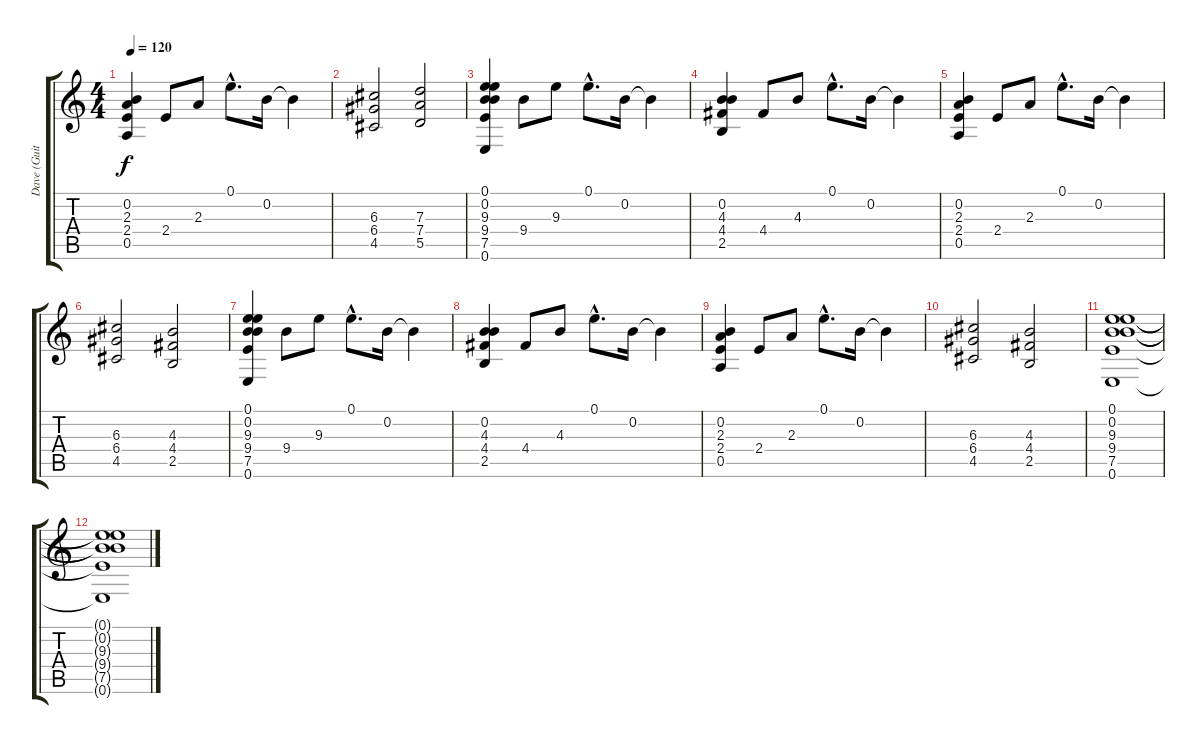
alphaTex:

\track ("Dave (Guitar)" "Dave (Guit") {instrument distortionguitar}
\staff {score tabs}
\tuning (E4 B3 G3 D3 A2 E2) {hide}
\ts (4 4)
\tempo 120
\clef g2
\ks c
(0.2 2.3 2.4 0.5).4{dy f} 2.4.8 2.3.8 0.1{hac}.8{d} 0.2.16 0.2{t}.4 |
(6.3 6.4 4.5).2 (7.3 7.4 5.5).2 |
(0.1 0.2 9.3 9.4 7.5 0.6).4 9.4.8 9.3.8 0.1{hac}.8{d} 0.2.16 0.2{t}.4 |
(0.2 4.3 4.4 2.5).4 4.4.8 4.3.8 0.1{hac}.8{d} 0.2.16 0.2{t}.4 |
(0.2 2.3 2.4 0.5).4 2.4.8 2.3.8 0.1{hac}.8{d} 0.2.16 0.2{t}.4 |
(6.3 6.4 4.5).2 (4.3 4.4 2.5).2 |
(0.1 0.2 9.3 9.4 7.5 0.6).4 9.4.8 9.3.8 0.1{hac}.8{d} 0.2.16 0.2{t}.4 |
(0.2 4.3 4.4 2.5).4 4.4.8 4.3.8 0.1{hac}.8{d} 0.2.16 0.2{t}.4 |
(0.2 2.3 2.4 0.5).4 2.4.8 2.3.8 0.1{hac}.8{d} 0.2.16 0.2{t}.4 |
(6.3 6.4 4.5).2 (4.3 4.4 2.5).2 |
(0.1 0.2 9.3 9.4 7.5 0.6).1 |
(0.1{t} 0.2{t} 9.3{t} 9.4{t} 7.5{t} 0.6{t}).1
